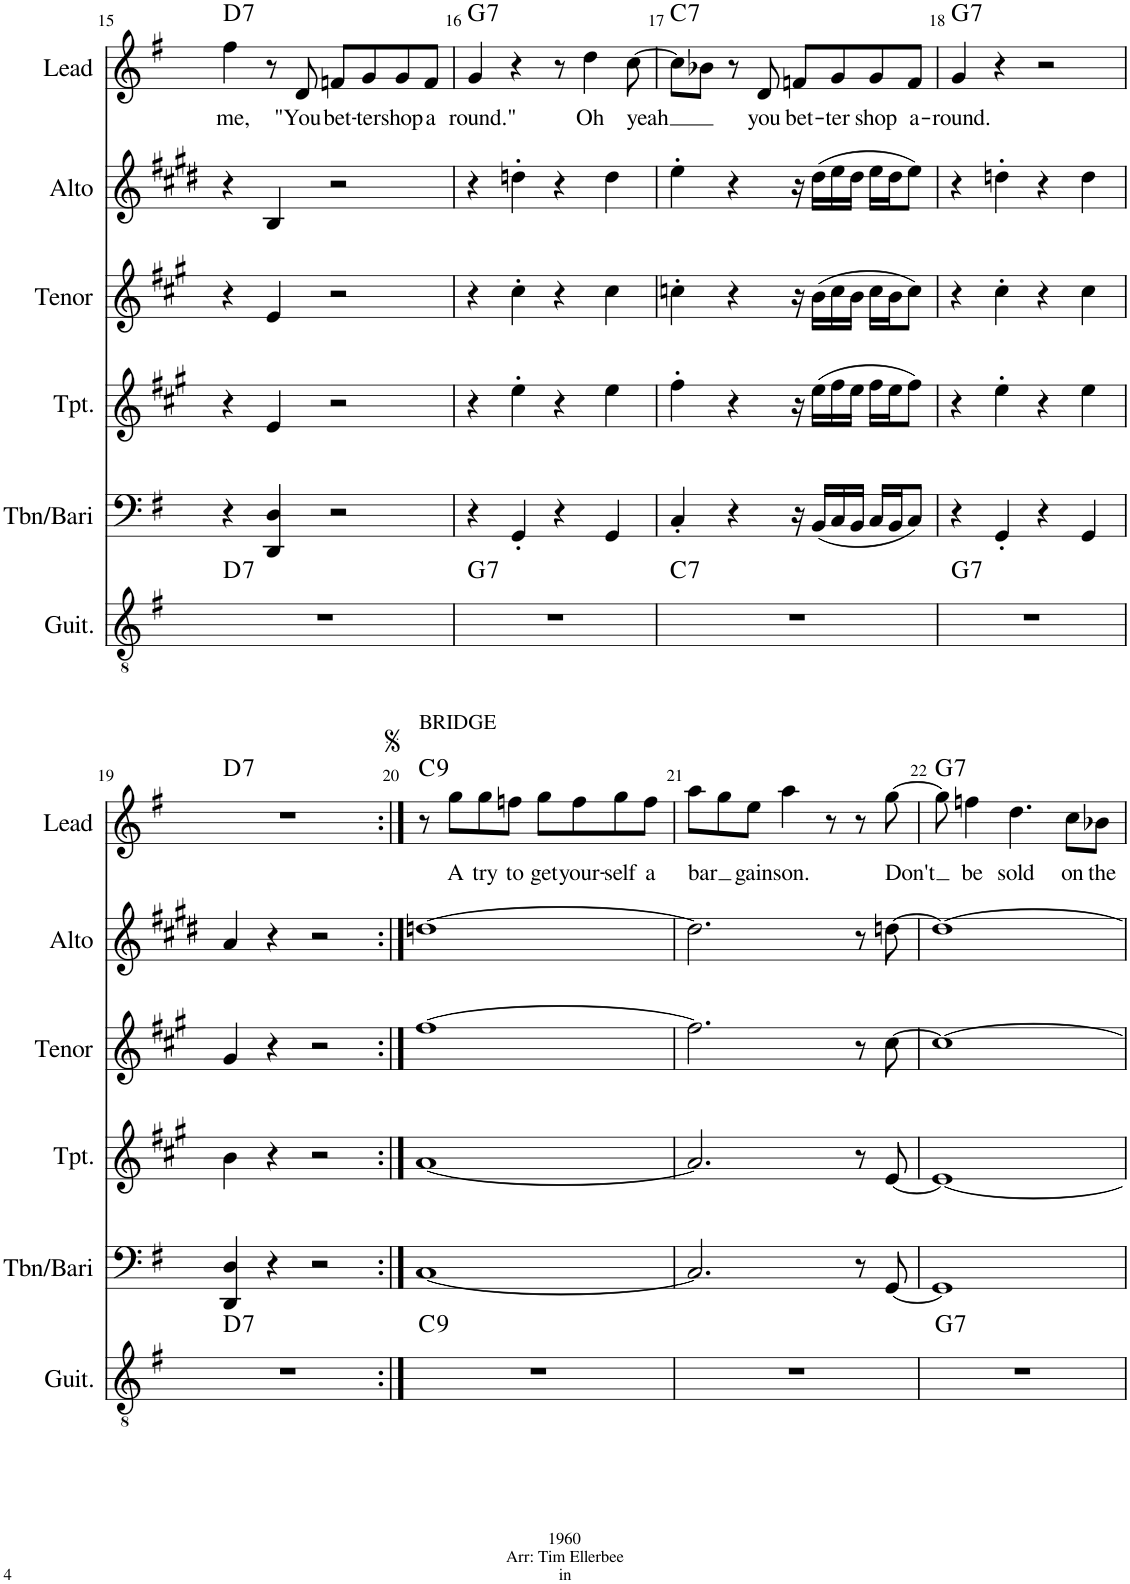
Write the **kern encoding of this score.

**kern	**harte	**kern	**kern	**kern	**kern	**kern	**text	**harte
*part6	*part6	*part5	*part4	*part3	*part2	*part1	*part1	*part1
*staff6	*	*staff5	*staff4	*staff3	*staff2	*staff1	*staff1	*
*I"Guitar	*	*I"Tbn/Bari	*I"Trumpet	*I"Tenor	*I"Alto	*I"Lead	*	*
*I'Guit.	*	*I'Tbn/Bari	*I'Tpt.	*I'Tenor	*I'Alto	*I'Lead	*	*
!!LO:PB:g=z
*clefGv2	*	*clefF4	*clefG2	*clefG2	*clefG2	*clefG2	*	*
*	*	*	*Trd1c2	*Trd8c14	*Trd5c9	*	*	*
*k[f#]	*	*k[f#]	*k[f#c#g#]	*k[f#c#g#]	*k[f#c#g#d#]	*k[f#]	*	*
*M4/4	*	*M4/4	*M4/4	*M4/4	*M4/4	*M4/4	*	*
=15	=15	=15	=15	=15	=15	=15	=15	=15
!	!LO:H:kt=7	!	!	!	!	!	!LO:LY:b	!LO:H:kt=7
1r	D:7	4r	4r	4r	4r	4ff#\	me,	D:7
.	.	4DD/ 4D/	4e/	4e/	4B/	8r	.	.
!	!	!	!	!	!	!	!LO:LY:b	!
.	.	.	.	.	.	8d/	"You	.
!	!	!	!	!	!	!	!LO:LY:b	!
.	.	2r	2r	2r	2r	8fn/L	bet-	.
!	!	!	!	!	!	!	!LO:LY:b	!
.	.	.	.	.	.	8g/	-ter	.
!	!	!	!	!	!	!	!LO:LY:b	!
.	.	.	.	.	.	8g/	shop	.
!	!	!	!	!	!	!	!LO:LY:b	!
.	.	.	.	.	.	8f/J	a	.
=16	=16	=16	=16	=16	=16	=16	=16	=16
!	!LO:H:kt=7	!	!	!	!	!	!LO:LY:b	!LO:H:kt=7
1r	G:7	4r	4r	4r	4r	4g/	round."	G:7
.	.	4GG'/	4ee'\	4cc#'\	4ddn'\	4r	.	.
.	.	4r	4r	4r	4r	8r	.	.
!	!	!	!	!	!	!	!LO:LY:b	!
.	.	.	.	.	.	4dd\	Oh	.
.	.	4GG/	4ee\	4cc#\	4dd\	.	.	.
!	!	!	!	!	!	!	!LO:LY:b	!
.	.	.	.	.	.	[8cc\	yeah	.
=17	=17	=17	=17	=17	=17	=17	=17	=17
!	!LO:H:kt=7	!	!	!	!	!	!	!LO:H:kt=7
1r	C:7	4C'/	4ff#'\	4ccn'\	4ee'\	8cc\L]	.	C:7
.	.	.	.	.	.	8b-X\J	.	.
.	.	4r	4r	4r	4r	8r	.	.
!	!	!	!	!	!	!	!LO:LY:b	!
.	.	.	.	.	.	8d/	you	.
!	!	!	!	!	!	!	!LO:LY:b	!
.	.	16r	16r	16r	16r	8fn/L	bet-	.
.	.	(16BB/LL	(16ee\LL	(16b\LL	(16dd#\LL	.	.	.
!	!	!	!	!	!	!	!LO:LY:b	!
.	.	16C/	16ff#\	16cc\	16ee\	8g/	-ter	.
.	.	16BB/JJ	16ee\JJ	16b\JJ	16dd#\JJ	.	.	.
!	!	!	!	!	!	!	!LO:LY:b	!
.	.	16C/LL	16ff#\LL	16cc\LL	16ee\LL	8g/	shop	.
.	.	16BB/J	16ee\J	16b\J	16dd#\J	.	.	.
!	!	!	!	!	!	!	!LO:LY:b	!
.	.	8C/J)	8ff#\J)	8cc\J)	8ee\J)	8f/J	a-	.
=18	=18	=18	=18	=18	=18	=18	=18	=18
!	!LO:H:kt=7	!	!	!	!	!	!LO:LY:b	!LO:H:kt=7
1r	G:7	4r	4r	4r	4r	4g/	-round.	G:7
.	.	4GG'/	4ee'\	4cc#'\	4ddn'\	4r	.	.
.	.	4r	4r	4r	4r	2r	.	.
.	.	4GG/	4ee\	4cc#\	4dd\	.	.	.
!!LO:LB:g=z
=19	=19	=19	=19	=19	=19	=19	=19	=19
!	!LO:H:kt=7	!	!	!	!	!	!	!LO:H:kt=7
1r	D:7	4DD/ 4D/	4b\	4g#/	4a/	1r	.	D:7
.	.	4r	4r	4r	4r	.	.	.
.	.	2r	2r	2r	2r	.	.	.
=20:|!	=20:|!	=20:|!	=20:|!	=20:|!	=20:|!	=20:|!	=20:|!	=20:|!
!	!LO:H:kt=9	!	!	!	!	!LO:TX:a:t=BRIDGE	!	!LO:H:kt=9
1r	C:9	[1C	[1a	[1ff#	[1ddn	8r	.	C:9
!	!	!	!	!	!	!	!LO:LY:b	!
.	.	.	.	.	.	8gg\L	A	.
!	!	!	!	!	!	!	!LO:LY:b	!
.	.	.	.	.	.	8gg\	try	.
!	!	!	!	!	!	!	!LO:LY:b	!
.	.	.	.	.	.	8ffn\J	to	.
!	!	!	!	!	!	!	!LO:LY:b	!
.	.	.	.	.	.	8gg\L	get	.
!	!	!	!	!	!	!	!LO:LY:b	!
.	.	.	.	.	.	8ff\	your-	.
!	!	!	!	!	!	!	!LO:LY:b	!
.	.	.	.	.	.	8gg\	-self	.
!	!	!	!	!	!	!	!LO:LY:b	!
.	.	.	.	.	.	8ff\J	a	.
=21	=21	=21	=21	=21	=21	=21	=21	=21
!	!	!	!	!	!	!	!LO:LY:b	!
1r	.	2.C/]	2.a/]	2.ff#\]	2.dd\]	8aa\L	bar	.
.	.	.	.	.	.	8gg\	.	.
!	!	!	!	!	!	!	!LO:LY:b	!
.	.	.	.	.	.	8ee\J	gain	.
!	!	!	!	!	!	!	!LO:LY:b	!
.	.	.	.	.	.	4aa\	son.	.
.	.	.	.	.	.	8r	.	.
.	.	8r	8r	8r	8r	8r	.	.
!	!	!	!	!	!	!	!LO:LY:b	!
.	.	[8GG/	[8e/	[8cc#\	[8ddn\	[8gg\	Don't	.
=22	=22	=22	=22	=22	=22	=22	=22	=22
!	!LO:H:kt=7	!	!	!	!	!	!	!LO:H:kt=7
1r	G:7	1GG]	1e_	1cc#_	1dd_	8gg\]	.	G:7
!	!	!	!	!	!	!	!LO:LY:b	!
.	.	.	.	.	.	4ffn\	be	.
!	!	!	!	!	!	!	!LO:LY:b	!
.	.	.	.	.	.	4.dd\	sold	.
!	!	!	!	!	!	!	!LO:LY:b	!
.	.	.	.	.	.	8cc\L	on	.
!	!	!	!	!	!	!	!LO:LY:b	!
.	.	.	.	.	.	8b-X\J	the	.
=	=	=	=	=	=	=	=	=
*-	*-	*-	*-	*-	*-	*-	*-	*-
